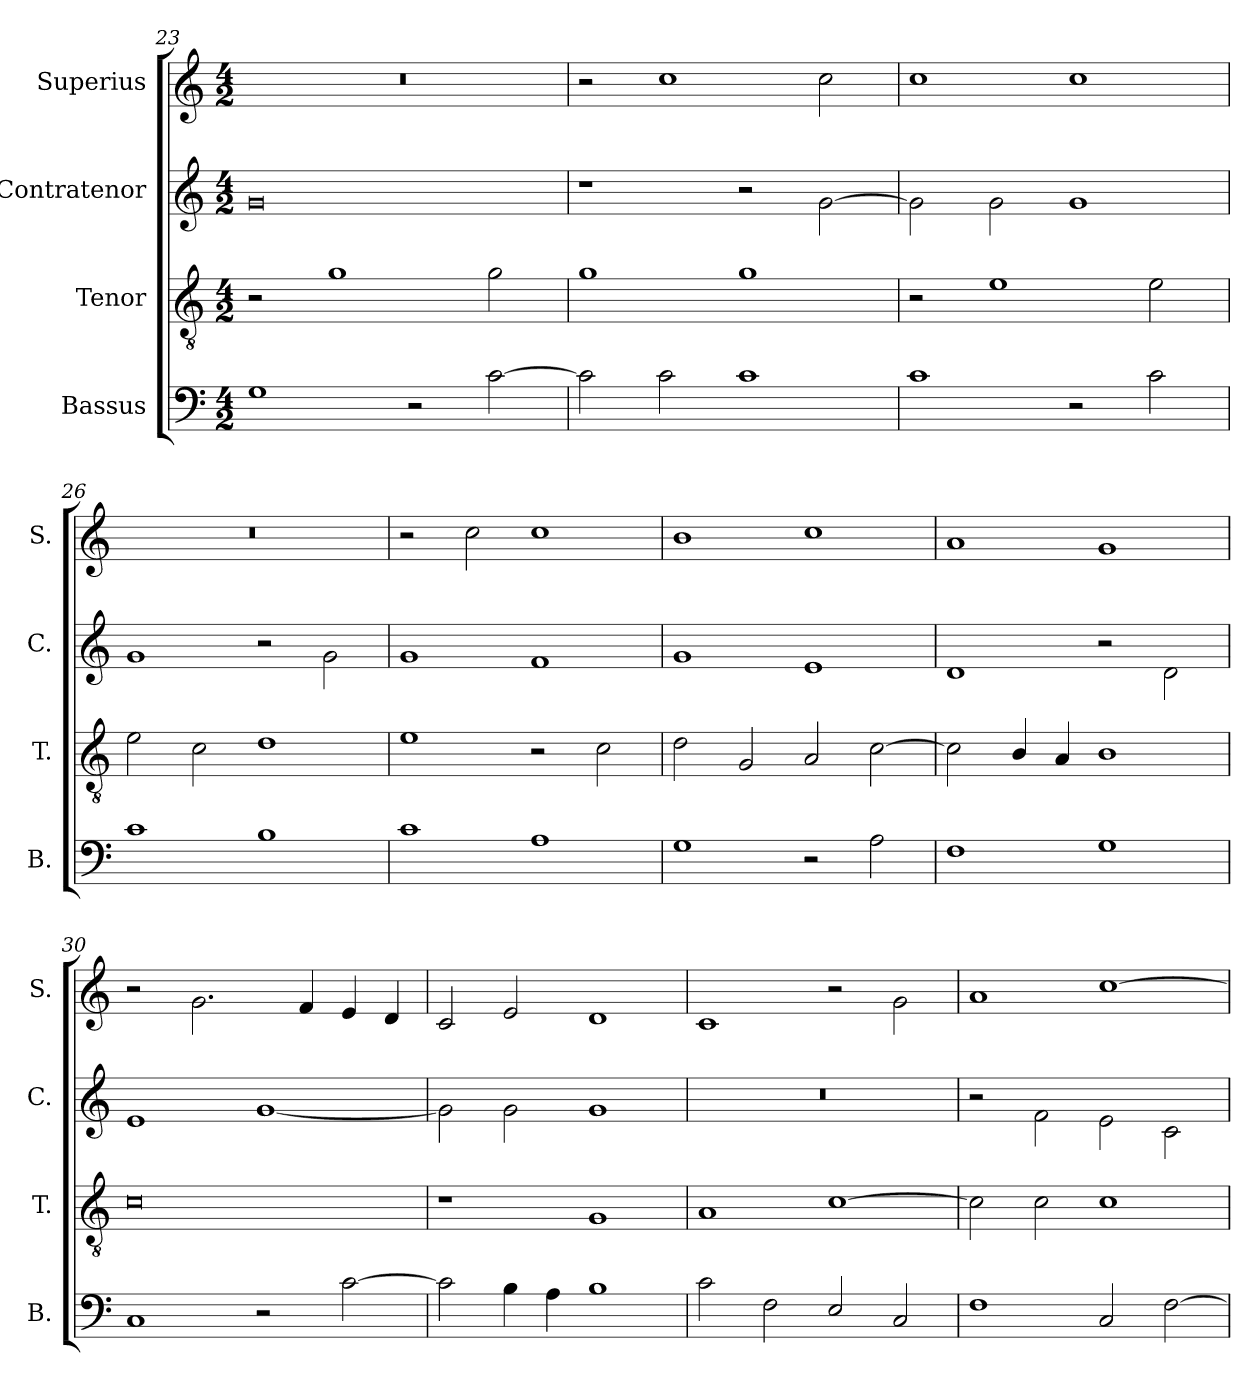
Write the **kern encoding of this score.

**kern	**kern	**kern	**kern
*part4	*part3	*part2	*part1
*staff4	*staff3	*staff2	*staff1
*I"Bassus	*I"Tenor	*I"Contratenor	*I"Superius
*I'B.	*I'T.	*I'C.	*I'S.
*clefF4	*clefGv2	*clefG2	*clefG2
*k[]	*k[]	*k[]	*k[]
*M4/2	*M4/2	*M4/2	*M4/2
=23	=23	=23	=23
1G	2r	0g	0r
.	1g	.	.
2r	.	.	.
[2c\	2g\	.	.
=24	=24	=24	=24
2c\]	1g	1r	2r
2c\	.	.	1cc
1c	1g	2r	.
.	.	[2g\	2cc\
!!LO:LB:g=z
=25	=25	=25	=25
1c	2r	2g\]	1cc
.	1e	2g\	.
2r	.	1g	1cc
2c\	2e\	.	.
=26	=26	=26	=26
1c	2e\	1g	0r
.	2c\	.	.
1B	1d	2r	.
.	.	2g\	.
=27	=27	=27	=27
1c	1e	1g	2r
.	.	.	2cc\
1A	2r	1f	1cc
.	2c\	.	.
=28	=28	=28	=28
1G	2d\	1g	1b
.	2G/	.	.
2r	2A/	1e	1cc
2A\	[2c\	.	.
=29	=29	=29	=29
1F	2c\]	1d	1a
.	4B/	.	.
.	4A/	.	.
1G	1B	2r	1g
.	.	2d\	.
=30	=30	=30	=30
1C	0c	1e	2r
.	.	.	2.g\
2r	.	[1g	.
.	.	.	4f/
[2c\	.	.	4e/
.	.	.	4d/
=31	=31	=31	=31
2c\]	1r	2g\]	2c/
4B\	.	2g\	2e/
4A\	.	.	.
1B	1G	1g	1d
!!LO:PB:g=z
=32	=32	=32	=32
2c\	1A	0r	1c
2F\	.	.	.
2E/	[1c	.	2r
2C/	.	.	2g\
=33	=33	=33	=33
1F	2c\]	2r	1a
.	2c\	2f\	.
2C/	1c	2e\	[1cc
[2F\	.	2c\	.
=	=	=	=
*-	*-	*-	*-
